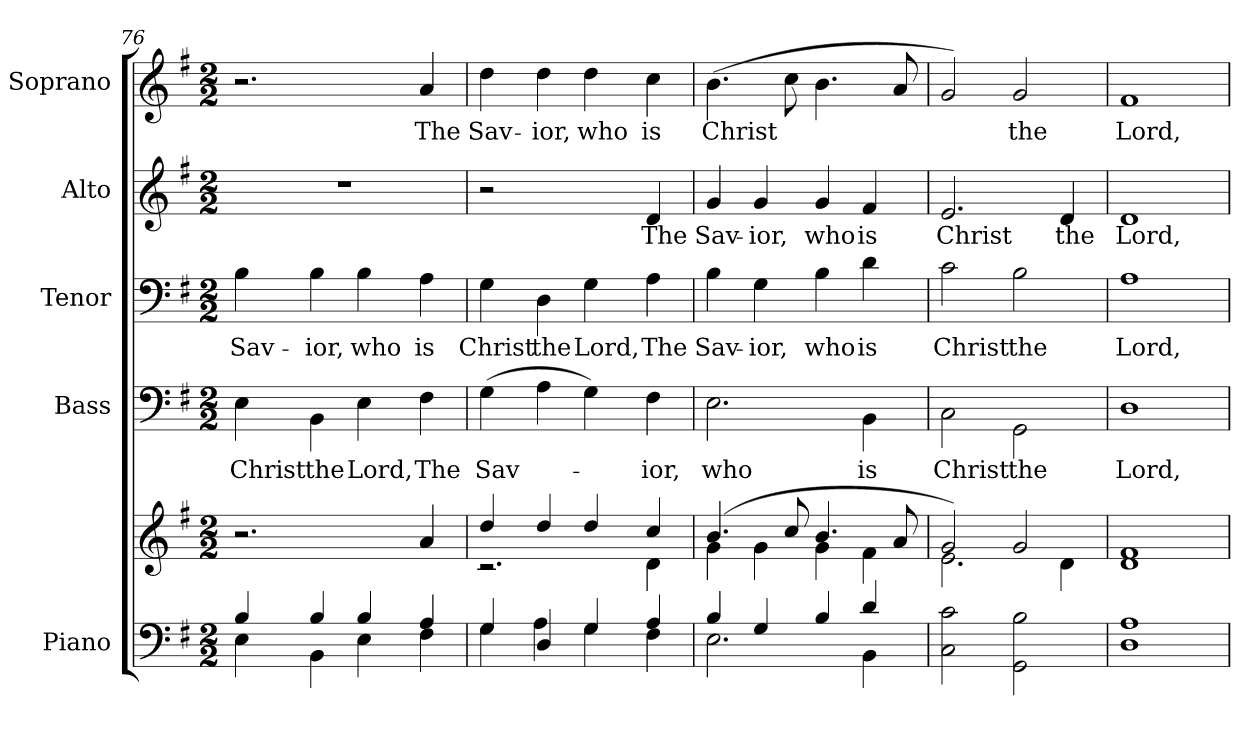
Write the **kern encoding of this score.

**kern	**kern	**kern	**text	**kern	**text	**kern	**text	**kern	**text
*part5	*part5	*part4	*part4	*part3	*part3	*part2	*part2	*part1	*part1
*staff6	*staff5	*staff4	*staff4	*staff3	*staff3	*staff2	*staff2	*staff1	*staff1
*I"Piano	*	*I"Bass	*	*I"Tenor	*	*I"Alto	*	*I"Soprano	*
*I'Pno.	*	*I'B.	*	*I'T.	*	*I'A.	*	*I'S.	*
*clefF4	*clefG2	*clefF4	*	*clefF4	*	*clefG2	*	*clefG2	*
*k[f#]	*k[f#]	*k[f#]	*	*k[f#]	*	*k[f#]	*	*k[f#]	*
*G:	*G:	*G:	*	*G:	*	*G:	*	*G:	*
*M2/2	*M2/2	*M2/2	*	*M2/2	*	*M2/2	*	*M2/2	*
=76	=76	=76	=76	=76	=76	=76	=76	=76	=76
*^	*	*	*	*	*	*	*	*	*
!	!	!	!	!LO:LY:b:color=#000000	!	!	!	!	!	!
!	!	!	!	!	!	!LO:LY:b:color=#000000	!	!	!	!
4Bi/	4Ei\	2.r	4Ei\	Christ	4Bi\	Sav-	1r	.	2.r	.
!	!	!	!	!LO:LY:b:color=#000000	!	!	!	!	!	!
!	!	!	!	!	!	!LO:LY:b:color=#000000	!	!	!	!
4Bi/	4BBi\	.	4BBi\	the	4Bi\	-ior,	.	.	.	.
!	!	!	!	!LO:LY:b:color=#000000	!	!	!	!	!	!
!	!	!	!	!	!	!LO:LY:b:color=#000000	!	!	!	!
4Bi/	4Ei\	.	4Ei\	Lord,	4Bi\	who	.	.	.	.
!	!	!	!	!LO:LY:b:color=#000000	!	!	!	!	!	!
!	!	!	!	!	!	!LO:LY:b:color=#000000	!	!	!	!
!	!	!	!	!	!	!	!	!	!	!LO:LY:b:color=#000000
4Ai/	4F#i\	4ai/	4F#i\	The	4Ai\	is	.	.	4ai/	The
=77	=77	=77	=77	=77	=77	=77	=77	=77	=77	=77
*	*	*^	*	*	*	*	*	*	*	*
!	!	!	!	!	!LO:LY:b:color=#000000	!	!	!	!	!	!
!	!	!	!	!	!	!	!LO:LY:b:color=#000000	!	!	!	!
!	!	!	!	!	!	!	!	!	!	!	!LO:LY:b:color=#000000
4Gi/	4Gi\	4ddi/	2.r	(4Gi\	Sav-	4Gi\	Christ	2r	.	4ddi\	Sav-
!	!	!	!	!	!	!	!LO:LY:b:color=#000000	!	!	!	!
!	!	!	!	!	!	!	!	!	!	!	!LO:LY:b:color=#000000
4Di/	4Ai\	4ddi/	.	4Ai\	.	4Di\	the	.	.	4ddi\	-ior,
!	!	!	!	!	!	!	!LO:LY:b:color=#000000	!	!	!	!
!	!	!	!	!	!	!	!	!	!	!	!LO:LY:b:color=#000000
4Gi/	4Gi\	4ddi/	.	4Gi\)	.	4Gi\	Lord,	4ryy	.	4ddi\	who
!	!	!	!	!	!LO:LY:b:color=#000000	!	!	!	!	!	!
!	!	!	!	!	!	!	!LO:LY:b:color=#000000	!	!	!	!
!	!	!	!	!	!	!	!	!	!LO:LY:b:color=#000000	!	!
!	!	!	!	!	!	!	!	!	!	!	!LO:LY:b:color=#000000
4Ai/	4F#i\	4cci/	4di\	4F#i\	-ior,	4Ai\	The	4di/	The	4cci\	is
!!LO:PB:g=z
=78	=78	=78	=78	=78	=78	=78	=78	=78	=78	=78	=78
!	!	!	!	!	!LO:LY:b:color=#000000	!	!	!	!	!	!
!	!	!	!	!	!	!	!LO:LY:b:color=#000000	!	!	!	!
!	!	!	!	!	!	!	!	!	!LO:LY:b:color=#000000	!	!
!	!	!	!	!	!	!	!	!	!	!	!LO:LY:b:color=#000000
4Bi/	2.Ei\	(4.bi/	4gi\	2.Ei\	who	4Bi\	Sav-	4gi/	Sav-	(4.bi\	Christ
!	!	!	!	!	!	!	!LO:LY:b:color=#000000	!	!	!	!
!	!	!	!	!	!	!	!	!	!LO:LY:b:color=#000000	!	!
4Gi/	.	.	4gi\	.	.	4Gi\	-ior,	4gi/	-ior,	.	.
.	.	8cci/	.	.	.	.	.	.	.	8cci\	.
!	!	!	!	!	!	!	!LO:LY:b:color=#000000	!	!	!	!
!	!	!	!	!	!	!	!	!	!LO:LY:b:color=#000000	!	!
4Bi/	.	4.bi/	4gi\	.	.	4Bi\	who	4gi/	who	4.bi\	.
!	!	!	!	!	!LO:LY:b:color=#000000	!	!	!	!	!	!
!	!	!	!	!	!	!	!LO:LY:b:color=#000000	!	!	!	!
!	!	!	!	!	!	!	!	!	!LO:LY:b:color=#000000	!	!
4di/	4BBi\	.	4f#i\	4BBi\	is	4di\	is	4f#i/	is	.	.
.	.	8ai/	.	.	.	.	.	.	.	8ai/	.
*v	*v	*	*	*	*	*	*	*	*	*	*
=79	=79	=79	=79	=79	=79	=79	=79	=79	=79	=79
!	!	!	!	!LO:LY:b:color=#000000	!	!	!	!	!	!
!	!	!	!	!	!	!LO:LY:b:color=#000000	!	!	!	!
!	!	!	!	!	!	!	!	!LO:LY:b:color=#000000	!	!
2Ci\ 2ci	2gi/)	2.ei\	2Ci\	Christ	2ci\	Christ	2.ei/	Christ	2gi/)	.
!	!	!	!	!LO:LY:b:color=#000000	!	!	!	!	!	!
!	!	!	!	!	!	!LO:LY:b:color=#000000	!	!	!	!
!	!	!	!	!	!	!	!	!	!	!LO:LY:b:color=#000000
2GGi\ 2Bi	2gi/	.	2GGi\	the	2Bi\	the	.	.	2gi/	the
!	!	!	!	!	!	!	!	!LO:LY:b:color=#000000	!	!
.	.	4di\	.	.	.	.	4di/	the	.	.
=80	=80	=80	=80	=80	=80	=80	=80	=80	=80	=80
!	!	!	!	!LO:LY:b:color=#000000	!	!	!	!	!	!
!	!	!	!	!	!	!LO:LY:b:color=#000000	!	!	!	!
!	!	!	!	!	!	!	!	!LO:LY:b:color=#000000	!	!
!	!	!	!	!	!	!	!	!	!	!LO:LY:b:color=#000000
1Di 1Ai	1f#i	1di	1Di	Lord,	1Ai	Lord,	1di	Lord,	1f#i	Lord,
*	*v	*v	*	*	*	*	*	*	*	*
=	=	=	=	=	=	=	=	=	=
*-	*-	*-	*-	*-	*-	*-	*-	*-	*-
